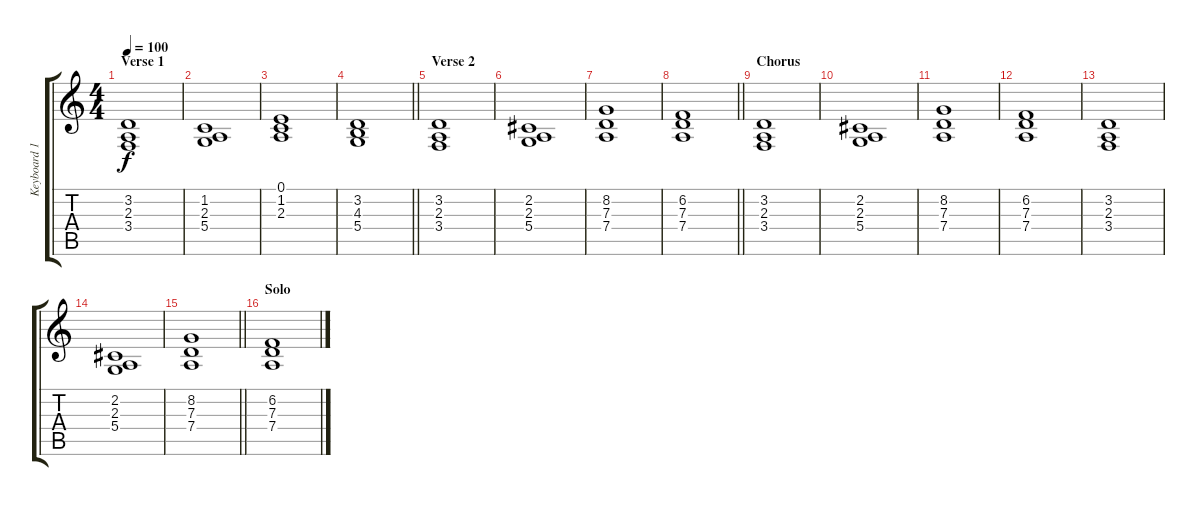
\track ("Keyboard 1" "Keyboard 1") {instrument fx4atmosphere}
\staff {score tabs}
\tuning (E4 B3 G3 D3 A2 E2) {hide}
\ts (4 4)
\section ("" "Verse 1")
\tempo 100
\clef g2
\ks c
(3.2 2.3 3.4).1{dy f} |
(1.2 2.3 5.4).1 |
(0.1 1.2 2.3).1 |
\barLineRight lightlight
(3.2 4.3 5.4).1 |
\section ("" "Verse 2")
(3.2 2.3 3.4).1 |
(2.2 2.3 5.4).1 |
(8.2 7.3 7.4).1 |
\barLineRight lightlight
(6.2 7.3 7.4).1 |
\section ("" "Chorus")
(3.2 2.3 3.4).1 |
(2.2 2.3 5.4).1 |
(8.2 7.3 7.4).1 |
(6.2 7.3 7.4).1 |
(3.2 2.3 3.4).1 |
(2.2 2.3 5.4).1 |
\barLineRight lightlight
(8.2 7.3 7.4).1 |
\section ("" "Solo")
(6.2 7.3 7.4).1
